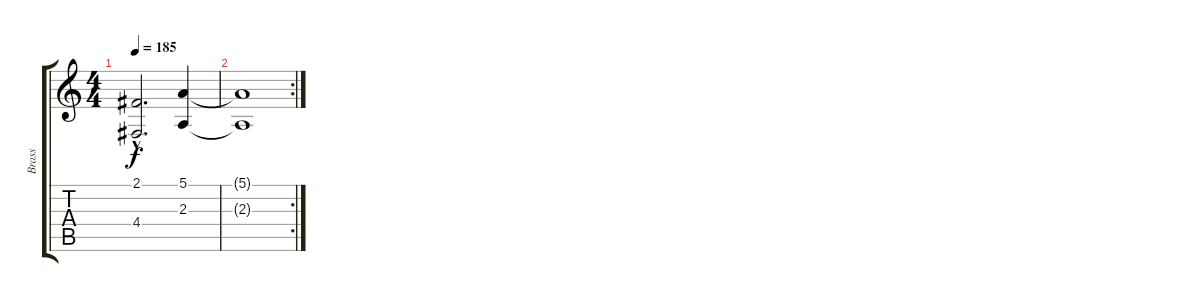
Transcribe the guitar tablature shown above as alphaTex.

\track ("Brass" "Brass") {instrument brasssection}
\staff {score tabs}
\tuning (E4 B3 G3 D3 A2 E2) {hide}
\ts (4 4)
\tempo 185
\clef g2
\ks c
(2.1{hac} 4.4{hac}).2{d dy f} (5.1 2.3).4 |
\rc 2
(5.1{t} 2.3{t}).1
